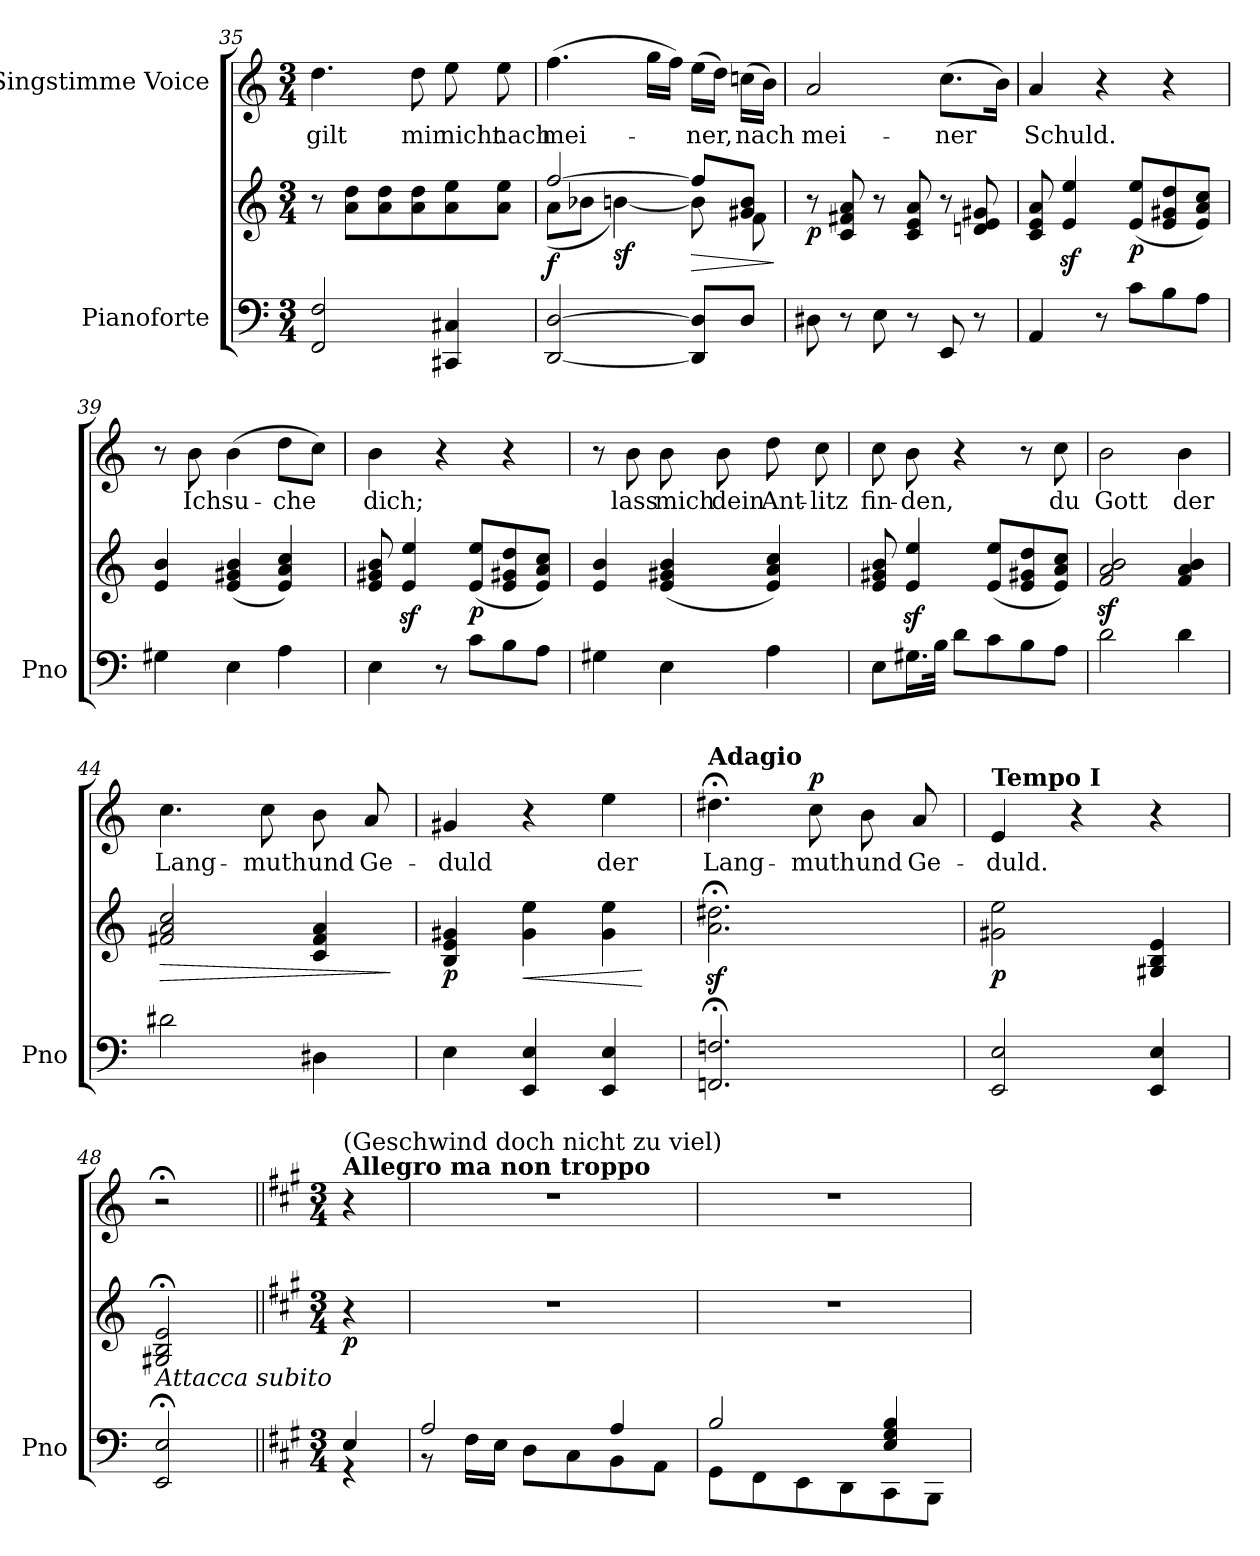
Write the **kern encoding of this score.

**kern	**kern	**dynam	**kern	**text	**dynam
*part2	*part2	*part2	*part1	*part1	*part1
*staff3	*staff2	*staff2/3	*staff1	*staff1	*staff1
*I"Pianoforte	*	*	*I"Singstimme Voice	*	*
*I'Pno	*	*	*	*	*
*clefF4	*clefG2	*	*clefG2	*	*
*k[]	*k[]	*	*k[]	*	*
*M3/4	*M3/4	*	*M3/4	*	*
=35	=35	=35	=35	=35	=35
!	!	!	!	!LO:LY:b	!
2FF/ 2F/	8r	.	4.dd\	-gilt	.
.	8a\ 8dd\L	.	.	.	.
.	8a\ 8dd\	.	.	.	.
!	!	!	!	!LO:LY:b	!
.	8a\ 8dd\	.	8dd\	mir	.
!	!	!	!	!LO:LY:b	!
4CC#X/ 4C#X/	8a\ 8ee\	.	8ee\	nicht	.
!	!	!	!	!LO:LY:b	!
.	8a\ 8ee\J	.	8ee\	nach	.
!!LO:LB:g=z
=36	=36	=36	=36	=36	=36
*	*^	*	*	*	*
!	!	!	!LO:DY:b	!	!LO:LY:b	!
[2DD/ [2D/	[2ff/	(8a\L	f	(4.ff\	mei-	.
.	.	8b-X\J	.	.	.	.
!	!	!	!LO:DY:b	!	!	!
.	.	[4bn\)	sf	.	.	.
.	.	.	.	16gg\LL	.	.
.	.	.	.	16ff\JJ)	.	.
!	!	!	!LO:HP:b	!	!LO:LY:b	!
8DD/] 8D/]L	8ff/L]	8b\]	>	(16ee\LL	-ner,	.
.	.	.	.	16dd\JJ)	.	.
!	!	!	!	!	!LO:LY:b	!
8D/J	8g#X/ 8b/J	8f\	.	(16ccn\LL	nach	.
.	.	.	.	16b\JJ)	.	.
*	*v	*v	*	*	*	*
.	.	]	.	.	.
=37	=37	=37	=37	=37	=37
!	!	!LO:DY:b	!	!LO:LY:b	!
8D#X\	8r	p	2a/	mei-	.
8r	8c/ 8f#X/ 8a/	.	.	.	.
8E\	8r	.	.	.	.
8r	8c/ 8e/ 8a/	.	.	.	.
!	!	!	!	!LO:LY:b	!
8EE/	8r	.	(8.cc\L	-ner	.
8r	8dn/ 8e/ 8g#X/	.	.	.	.
.	.	.	16b\Jk)	.	.
=38	=38	=38	=38	=38	=38
!	!	!	!	!LO:LY:b	!
4AA/	8c/ 8e/ 8a/	.	4a/	Schuld.	.
.	4e/z< 4ee/z<	.	.	.	.
8r	.	.	4r	.	.
!	!	!LO:DY:b	!	!	!
8c\L	(8e/ 8ee/L	p	.	.	.
8B\	8e/ 8g#X/ 8dd/	.	4r	.	.
8A\J	8e/ 8a/ 8cc/J)	.	.	.	.
=39	=39	=39	=39	=39	=39
4G#X\	4e/ 4b/	.	8r	.	.
!	!	!	!	!LO:LY:b	!
.	.	.	8b\	Ich	.
!	!	!	!	!LO:LY:b	!
4E\	(>4e/ 4g#X/ 4b/	.	(4b\	su-	.
!	!	!	!	!LO:LY:b	!
4A\	4e/ 4a/ 4cc/)	.	8dd\L	-che	.
.	.	.	8cc\J)	.	.
=40	=40	=40	=40	=40	=40
!	!	!	!	!LO:LY:b	!
4E\	8e/ 8g#X/ 8b/	.	4b\	dich;	.
.	4e/z< 4ee/z<	.	.	.	.
8r	.	.	4r	.	.
!	!	!LO:DY:b	!	!	!
8c\L	(>8e/ 8ee/L	p	.	.	.
8B\	8e/ 8g#X/ 8dd/	.	4r	.	.
8A\J	8e/ 8a/ 8cc/J)	.	.	.	.
=41	=41	=41	=41	=41	=41
4G#X\	4e/ 4b/	.	8r	.	.
!	!	!	!	!LO:LY:b	!
.	.	.	8b\	lass	.
!	!	!	!	!LO:LY:b	!
4E\	(>4e/ 4g#X/ 4b/	.	8b\	mich	.
!	!	!	!	!LO:LY:b	!
.	.	.	8b\	dein	.
!	!	!	!	!LO:LY:b	!
4A\	4e/ 4a/ 4cc/)	.	8dd\	Ant-	.
!	!	!	!	!LO:LY:b	!
.	.	.	8cc\	-litz	.
!!LO:LB:g=z
=42	=42	=42	=42	=42	=42
!	!	!	!	!LO:LY:b	!
8E\L	8e/ 8g#X/ 8b/	.	8cc\	fin-	.
!	!	!	!	!LO:LY:b	!
16.G#X\L	4e/z< 4ee/z<	.	8b\	-den,	.
32B\JJk	.	.	.	.	.
8d\L	.	.	4r	.	.
8c\	(8e/ 8ee/L	.	.	.	.
8B\	8e/ 8g#X/ 8dd/	.	8r	.	.
!	!	!	!	!LO:LY:b	!
8A\J	8e/ 8a/ 8cc/J)	.	8cc\	du	.
=43	=43	=43	=43	=43	=43
!	!	!	!	!LO:LY:b	!
2d\	2f/z< 2a/z< 2b/z<	.	2b\	Gott	.
!	!	!	!	!LO:LY:b	!
4d\	4f/ 4a/ 4b/	.	4b\	der	.
=44	=44	=44	=44	=44	=44
!	!	!LO:HP:b	!	!LO:LY:b	!
2d#X\	2f#X/ 2a/ 2cc/	>	4.cc\	Lang-	.
!	!	!	!	!LO:LY:b	!
.	.	.	8cc\	-muth	.
!	!	!	!	!LO:LY:b	!
4D#X\	4c/ 4f#/ 4a/	.	8b\	und	.
!	!	!	!	!LO:LY:b	!
.	.	.	8a/	Ge-	.
.	.	]	.	.	.
=45	=45	=45	=45	=45	=45
!	!	!LO:DY:b	!	!LO:LY:b	!
4E\	4B/ 4e/ 4g#X/	p	4g#X/	-duld	.
!	!	!LO:HP:b	!	!	!
4EE/ 4E/	4g#\ 4ee\	<	4r	.	.
!	!	!	!	!LO:LY:b	!
4EE/ 4E/	4g#\ 4ee\	.	4ee\	der	.
.	.	[	.	.	.
=46	=46	=46	=46	=46	=46
!	!	!	!LO:TX:a:B:t=Adagio	!	!
!	!	!	!	!LO:LY:b	!
2.FFn/; 2.Fn/;	2.a\z<;< 2.dd#X\z<;<	.	4.dd#X;<\	Lang-	.
!	!	!	!	!LO:LY:b	!LO:DY:a
.	.	.	8cc\	-muth	p
!	!	!	!	!LO:LY:b	!
.	.	.	8b\	und	.
!	!	!	!	!LO:LY:b	!
.	.	.	8a/	Ge-	.
=47	=47	=47	=47	=47	=47
!	!	!	!LO:TX:a:B:t=Tempo I	!	!
!	!	!LO:DY:b	!	!LO:LY:b	!
2EE/ 2E/	2g#X\ 2ee\	p	4e/	-duld.	.
.	.	.	4r	.	.
4EE/ 4E/	4G#X/ 4B/ 4e/	.	4r	.	.
=48	=48	=48	=48	=48	=48
!LO:TX:a:i:t=Attacca subito	!	!	!	!	!
2EE/; 2E/;	2G#X/;< 2B/;< 2e/;<	.	2r;<	.	.
!!LO:PB:g=z
=49||	=49||	=49||	=49||	=49||	=49||
*k[f#c#g#]	*k[f#c#g#]	*	*k[f#c#g#]	*	*
*M3/4	*M3/4	*	*M3/4	*	*
*^	*	*	*	*	*
!	!	!	!	!LO:TX:a:B:t=Allegro ma non troppo	!	!
!	!	!	!	!LO:TX:a:t=(Geschwind doch nicht zu viel)	!	!
!	!	!	!LO:DY:b	!	!	!
4E/	4r	4r	p	4r	.	.
=50	=50	=50	=50	=50	=50	=50
2A/	8r	2.r	.	2.r	.	.
.	16F#\LL	.	.	.	.	.
.	16E\JJ	.	.	.	.	.
.	8D\L	.	.	.	.	.
.	8C#\	.	.	.	.	.
4A/	8BB\	.	.	.	.	.
.	8AA\J	.	.	.	.	.
=51	=51	=51	=51	=51	=51	=51
2B/	8GG#\L	2.r	.	2.r	.	.
.	8FF#\	.	.	.	.	.
.	8EE\	.	.	.	.	.
.	8DD\	.	.	.	.	.
4E/ 4G#/ 4B/	8CC#\	.	.	.	.	.
.	8BBB\J	.	.	.	.	.
*v	*v	*	*	*	*	*
=	=	=	=	=	=
*-	*-	*-	*-	*-	*-
